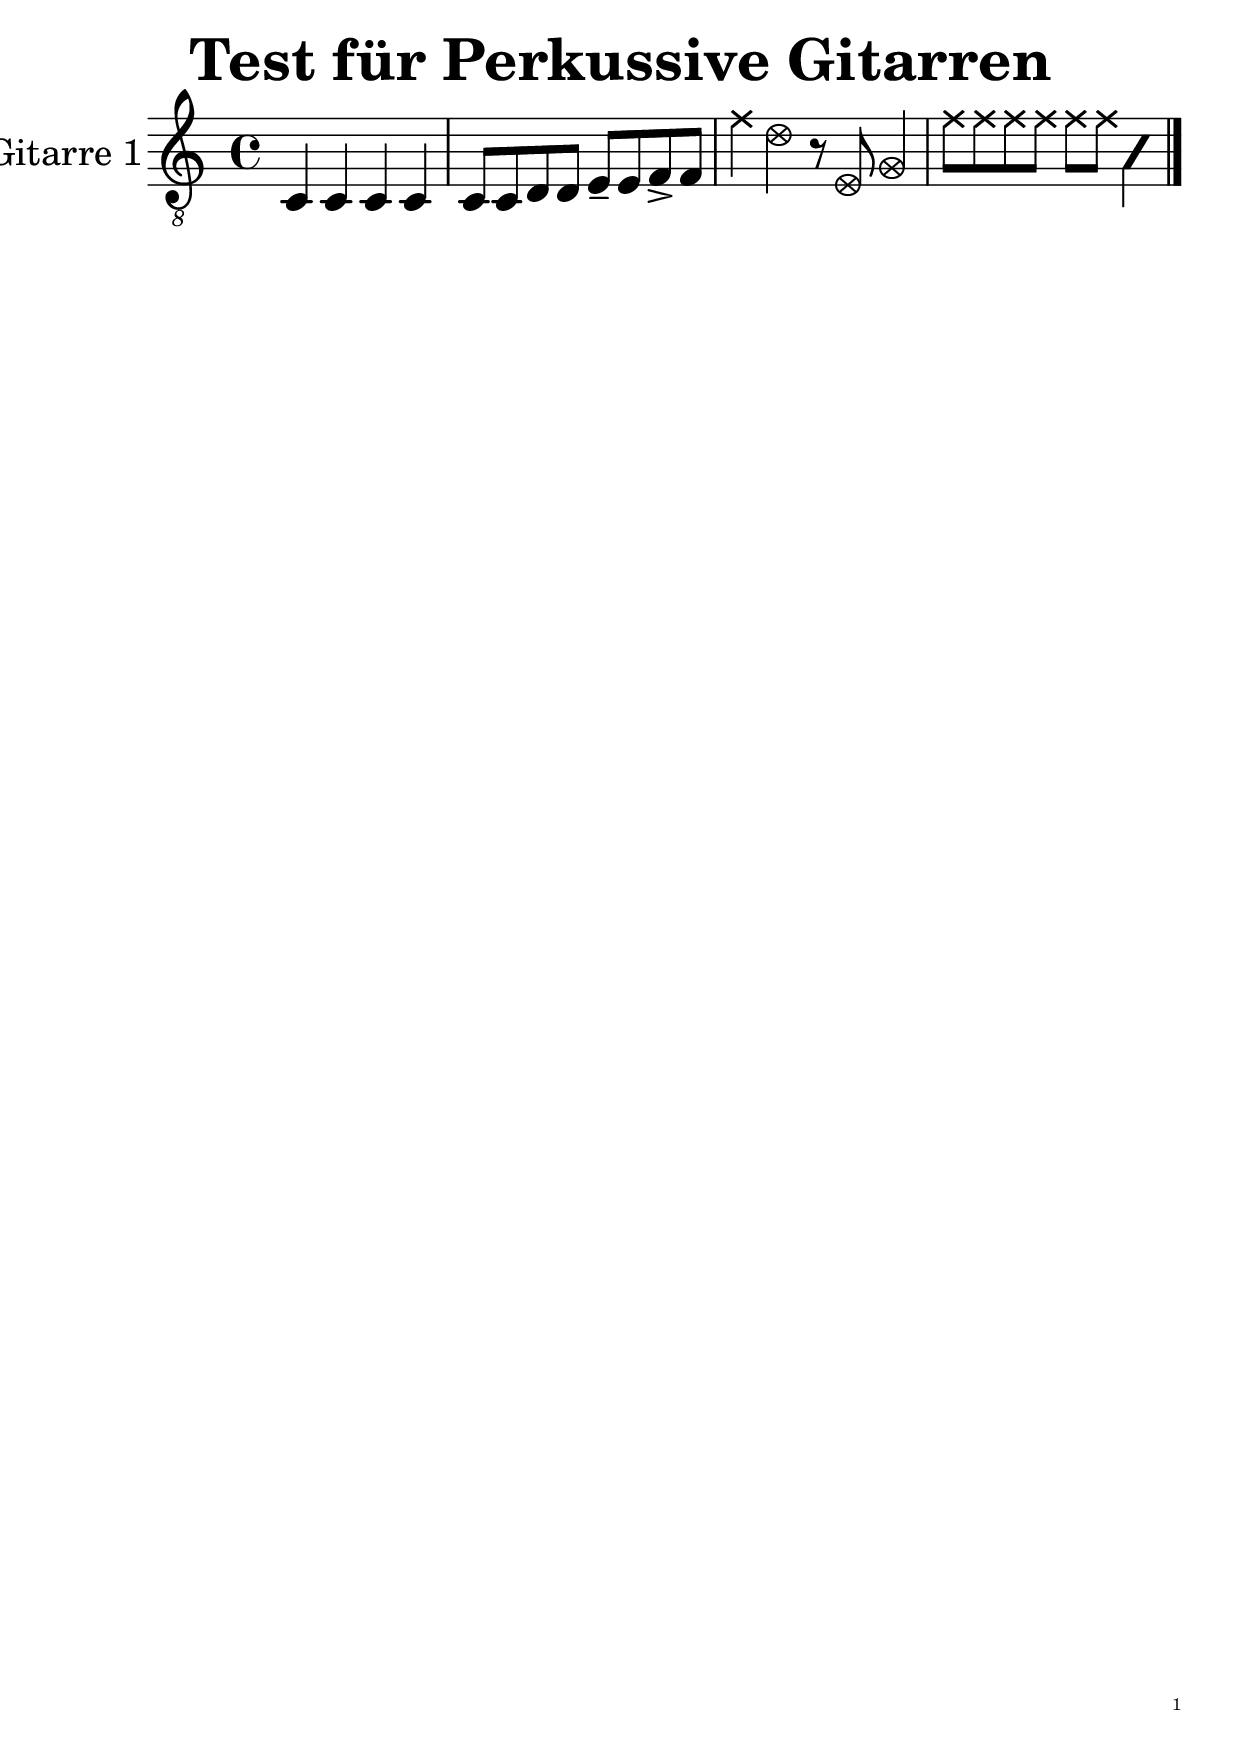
% © CC-BY-SA 4.0 Bjørn Bäuchle, see file LICENSE

% © CC-BY-SA 4.0 Bjørn Bäuchle, see file LICENSE

%{
  Head definitions for GOMP lilypond files.
%}

\version "2.24.3"
\include "articulate.ly"

#(if (defined? 'HEAD_LY_ALREADY_INCLUDED)
  (ly:warning "head.ly has already been included, crossing fingers!")
)
#(define HEAD_LY_ALREADY_INCLUDED #t)

% make includes relative for this file (and set it to default at the end):
#(begin
  (define includes_are_relative (ly:get-option 'relative-includes))
  (ly:set-option 'relative-includes #t)
  (ly:debug (ly:command-line-code))
  (ly:debug (ly:command-line-options))
  (use-modules (guile-user))
  ; sets showAlle to true, except when disabled on command line.
  ; then, sets showPart, showEins etc to that value, except defined differently on command line.
  ; then, sets hasEins etc to false.
  ; Also reads gitver, lilyver and makeMidi from command line.

  (define gitver   (if (defined? 'gitver  ) gitver   ""))
  (define lilyver  (if (defined? 'lilyver ) lilyver  ""))
  (define makeMidi (if (defined? 'makeMidi) makeMidi #f))
  (define showAlle (if (defined? 'showAlle) showAlle #t))
  (define showPart (if (defined? 'showPart) showPart showAlle))
  (define showEins (if (defined? 'showEins) showEins showAlle)) (define hasEins #f)
  (define showZwei (if (defined? 'showZwei) showZwei showAlle)) (define hasZwei #f)
  (define showDrei (if (defined? 'showDrei) showDrei showAlle)) (define hasDrei #f)
  (define showVier (if (defined? 'showVier) showVier showAlle)) (define hasVier #f)
  (define showBass (if (defined? 'showBass) showBass showAlle)) (define hasBass #f)
  (define showRyth (if (defined? 'showRyth) showRyth showAlle)) (define hasRyth #f)
  (define showDrum (if (defined? 'showDrum) showDrum showAlle)) (define hasDrum #f)
  (define showOkta (if (defined? 'showOkta) showOkta showAlle)) (define hasOkta #f)
  (define showElec (if (defined? 'showElec) showElec showAlle)) (define hasElec #f)
  (define showQuer (if (defined? 'showQuer) showQuer showAlle)) (define hasQuer #f)
  (define showSaxo (if (defined? 'showSaxo) showSaxo showAlle)) (define hasSaxo #f)
  (define showSaxb (if (defined? 'showSaxb) showSaxb showAlle)) (define hasSaxb #f)
  (define showMast (if (defined? 'showMast) showMast showAlle)) (define hasMast #f)
  (if (defined? 'mypapersize) (set-default-paper-size mypapersize))

  (ly:debug (string-append "git version: " gitver))
  (ly:debug (string-append "lily version: " lilyver))
  (ly:debug (if makeMidi "makeMidi" "make no Midi"))
  (ly:debug (if showAlle "showAlle" "show no Alle"))
  (ly:debug (if showPart "showPart" "show no Part"))
  (ly:debug (if showEins "showEins" "show no Eins"))
  (ly:debug (if showZwei "showZwei" "show no Zwei"))
  (ly:debug (if showDrei "showDrei" "show no Drei"))
  (ly:debug (if showVier "showVier" "show no Vier"))
  (ly:debug (if showRyth "showRyth" "show no Ryth"))
  (ly:debug (if showBass "showBass" "show no Bass"))
  (ly:debug (if showDrum "showDrum" "show no Drum"))
  (ly:debug (if showOkta "showOkta" "show no Okta"))
  (ly:debug (if showElec "showElec" "show no Elec"))
  (ly:debug (if showQuer "showQuer" "show no Quer"))
  (ly:debug (if showSaxo "showSaxo" "show no Saxo"))
  (ly:debug (if showSaxb "showSaxb" "show no Saxb"))
  (ly:debug (if showMast "showMast" "show no Mast"))

  ; Wir definieren für alle Instrumente eine *S*timme. Diese Variablen werden in stimmen.ly in Scores gepackt.
  (define gitDiviS #{#})
  (define gitEinsS #{#})
  (define gitZweiS #{#})
  (define gitDreiS #{#})
  (define gitVierS #{#})
  (define gitBassS #{#})
  (define gitOktaS #{#})
  (define gitElecS #{#})
  (define gitRythS #{#})
  (define querFltS #{#})
  (define saxAltAS #{#})
  (define saxAltBS #{#})
  (define percussS #{#})
  (define masterRS #{#})
  (define masterLS #{#})

  (define layout_variable #{#})
  (ly:set-option 'relative-includes includes_are_relative)
)

%{
  Provides \namedSpan "text" ly:music which sets a sequence of music
  into some kind of spanners which have a given name.

  PROBLEM: Currently, this works with Staff.ottavation, but that means
  it is neither nestable nor does it go together with, well, ottavation.
%}

#(if (defined? 'SPANS_LY_ALREADY_INCLUDED)
 (ly:warning "spans.ly has already been included, crossing fingers!")
)
#(define SPANS_LY_ALREADY_INCLUDED #t)

namedSpan = #(define-music-function
  (parser location name musix)
  (string? ly:music?)
  #{
    \ottava #0
    \set Staff.ottavation = #name
    #musix
    \ottava #0
  #}
)

% © CC-BY-SA 4.0 Bjørn Bäuchle, see file LICENSE

%{
  Provides
    \divisi yield voiceIndex normal additional
    \unMarkedDivisi yield normal additional
    \diviMark voiceIndex music
%}

#(if (defined? 'DIVISI_LY_ALREADY_INCLUDED)
 (ly:warning "divisi.ly has already been included, crossing fingers!")
)
#(define DIVISI_LY_ALREADY_INCLUDED #t)

$(if (not (defined? 'SPANS_LY_ALREADY_INCLUDED))
  (ly:error "spans.ly must be included before divisi.ly")
)

% Starts a divisi section. If we don't need to $yield to another voice,
% the second voice is out into the diviGit Staff, and if there is more
% than one voice in total "(> alls 1)", there will be a diviMark with
% the given voiceIndex on it.
%TODO: This always writes the upper voice into diviGit; I'd like to
% configure that (but that makes the interface even longer)
% voiceIndex is used for \diviMark; if negative then no mark is shown.
% MIDI output will never end in diviGit.
divisi = #(define-music-function
  (yield voiceIndex normal additional)
  (boolean? number? ly:music? ly:music?)
  (if (or yield makeMidi)
    (namedSpan "divisi" ; we'll assume that this is always for a normal guitar, thus no middleCPos given.
      (make-simultaneous-music (list
        additional
        (make-music 'VoiceSeparator)
        normal
      ))
    )
    (make-simultaneous-music (list
      normal
      (make-music 'ContextSpeccedMusic
        'property-operations '()
        'context-id "diviGit"
        'context-type 'Staff
        'element (make-sequential-music (list
          (make-music 'StaffSpanEvent 'span-direction -1)
          (if (and (>= voiceIndex 0) (> alls 1))
            (diviMark voiceIndex additional)
            additional
          )
          (make-music 'StaffSpanEvent 'span-direction 1)
        ))
      )
    ))
  )
)

% like divisi, but never write a diviMark.
unMarkedDivisi = #(define-music-function
  (yield normal additional)
  (boolean? ly:music? ly:music?)
  (divisi yield -1 normal additional)
)

#(define (first-mark textscriptevent music)
  (let ((musicType (ly:music-property music 'name))
        (elementList (ly:music-property music 'elements))
        (elementItem (ly:music-property music 'element))
       )
    ; we set the appropriate property of music and then output music at the
    ; end.
    (ly:debug "<first-mark ~a>" musicType)
    ; chords: add TextScriptEvent into 'elements
    (if (eq? musicType 'EventChord)
      (ly:music-set-property! music 'elements
        (cons textscriptevent elementList)
      )
    ; anything that has an 'element. This must be checked before 'elements,
    ; because \repeat has its body as 'element, but its alternatives as
    ; 'elements. We don't want to mark the latter ones.
    (if (not (null? elementItem))
      ; e.g. RelativeOctaveMusic, Repeats
      (ly:music-set-property! music 'element
        (first-mark textscriptevent elementItem)
      )
    ; anything that's not EventChord, doesn't have 'element, but has 'elements.
    ; this is e.g. SequentialMusic.
    (if (not (null? elementList))
      (ly:music-set-property! music 'elements
        (cons
          (first-mark textscriptevent (car elementList))
          (cdr elementList)
        )
      )
    ; all others: this will be NoteEvent, RestEvent, MultiMeasureRestMusic.
    ; simply add the TextScriptEvent
    (ly:music-set-property! music 'articulations
      ; this will be NoteEvent, RestEvent, MultiMeasureRestMusic etc.
      (cons textscriptevent (ly:music-property music 'articulations))
    )))) ; end ifs
    music
  )
)

% adds a mark to the first note or chord in the given music object.
% (prepares the text mark and calls first-mark with it)
#(define (firstMark markDir markText music)
  (first-mark
    (make-music
      'TextScriptEvent
      'direction markDir
      'text markText)
    music
  )
)

% Adds a voice mark to the first note-like item in the given music.
% we accept voiceIndex 0 through 5, with all else giving a filled
% triangle.
diviMark = #(define-music-function
  (voiceIndex note)
  (number? ly:music?)
  (begin
    (if (eq? voiceIndex 0) (firstMark +1 (markup #:triangle #f) note)
    (if (eq? voiceIndex 1) (firstMark +1 (markup #:box    "1") note)
    (if (eq? voiceIndex 2) (firstMark -1 (markup #:box    "2") note)
    (if (eq? voiceIndex 3) (firstMark +1 (markup #:circle "3") note)
    (if (eq? voiceIndex 4) (firstMark -1 (markup #:circle "4") note)
    (if (eq? voiceIndex 5) (firstMark -1 (markup #:scale '(1 . -1) #:triangle #f) note)
                           (firstMark -1 (markup #:triangle #t) note)
    ))))))
  )
)


% © CC-BY-SA 4.0 Bjørn Bäuchle, see file LICENSE

%{
  Provides
    \solo N? music
%}

#(if (defined? 'SOLO_LY_ALREADY_INCLUDED)
 (ly:warning "solo.ly has already been included, crossing fingers!")
)
#(define SOLO_LY_ALREADY_INCLUDED #t)

$(if (not (defined? 'SPANS_LY_ALREADY_INCLUDED))
  (ly:error "spans.ly must be included before solo.ly")
)

solo = #(define-music-function
  (middleCPos musix)
  ((number? 1) ly:music?)
  (namedSpan "Solo" middleCPos musix)
)

% © CC-BY-SA 4.0 Bjørn Bäuchle, see file LICENSE

%{
  Provides
    \bassAchtva (as markup)
    \bassAchtvaExplain (also markup)
    \bassTacet music
%}

#(if (defined? 'BASS_IN_GUITAR_LY_ALREADY_INCLUDED)
 (ly:warning "bass_in_guitar.ly has already been included, crossing fingers!")
)
#(define BASS_IN_GUITAR_LY_ALREADY_INCLUDED #t)

$(if (not (defined? 'SPANS_LY_ALREADY_INCLUDED))
  (ly:error "spans.ly must be included before bass_in_guitar.ly")
)

bassAchtva = \markup { \musicglyph #"pedal.*" }
#(define-markup-command
  (bassAchtvaExplain layout props maybe)
  (boolean?)
  (if maybe
  (interpret-markup layout props #{
    \markup { \musicglyph #"pedal.*": Bassgitarre 1 Oktave höher }
  #})
  (interpret-markup layout props #{ "" #})
  )
)

bassTacet = #(define-music-function
  (parser location musix)
  (ly:music?)
  #{ \namedSpan "Bass tacet" #musix #}
)


\include "percussion_helpers.ly"
% © CC-BY-SA 4.0 Bjørn Bäuchle, see file LICENSE

%{
  Provides
    \straight N? music
%}

#(if (defined? 'STRAIGHT_LY_ALREADY_INCLUDED)
 (ly:warning "straight.ly has already been included, crossing fingers!")
)
#(define STRAIGHT_LY_ALREADY_INCLUDED #t)

$(if (not (defined? 'SPANS_LY_ALREADY_INCLUDED))
  (ly:error "spans.ly must be included before straight.ly")
)

straight = #(define-music-function
  (middleCPos musix)
  ((number? 1) ly:music?)
  (namedSpan "Straight" middleCPos musix)
)


hasEins = ##t
% © CC-BY-SA 4.0 Bjørn Bäuchle, see file LICENSE

#(begin
  (define (count-if lst)
    (if (null? lst) 0 (+ (if (car lst) 1 0) (count-if (cdr lst))))
  )
  (define gits (count-if (list hasEins hasZwei hasDrei hasVier hasRyth)))
  (define oths (count-if (list hasBass hasDrum hasOkta hasElec hasQuer hasSaxo hasSaxb hasMast)))
  (define alls (count-if (list
    (and showEins hasEins)
    (and showZwei hasZwei)
    (and showDrei hasDrei)
    (and showVier hasVier)
    (and showBass hasBass)
    (and showRyth hasRyth)
    (and showDrum hasDrum)
    (and showOkta hasOkta)
    (and showElec hasElec)
    (and showQuer hasQuer)
    (and showSaxo hasSaxo)
    (and showSaxb hasSaxb)
    (and showMast hasMast)
  )))
  (define showEins (if hasEins showEins #f))
  (define showZwei (if hasZwei showZwei #f))
  (define showDrei (if hasDrei showDrei #f))
  (define showVier (if hasVier showVier #f))
  (define showBass (if hasBass showBass #f))
  (define showRyth (if hasRyth showRyth #f))
  (define showDrum (if hasDrum showDrum #f))
  (define showOkta (if hasOkta showOkta #f))
  (define showElec (if hasElec showElec #f))
  (define showQuer (if hasQuer showQuer #f))
  (define showSaxo (if hasSaxo showSaxo #f))
  (define showSaxb (if hasSaxb showSaxb #f))
  (define showMast (if hasMast showMast #f))

  (ly:debug (string-append "Alls: " (number->string alls)))
  (ly:debug (string-append "Gits: " (number->string gits)))
  (ly:debug (string-append "Oths: " (number->string oths)))
  (ly:debug (string-append (if hasEins "hasEins;     " "has no Eins; ") (if showEins "showEins" "show no Eins")))
  (ly:debug (string-append (if hasZwei "hasZwei;     " "has no Zwei; ") (if showZwei "showZwei" "show no Zwei")))
  (ly:debug (string-append (if hasDrei "hasDrei;     " "has no Drei; ") (if showDrei "showDrei" "show no Drei")))
  (ly:debug (string-append (if hasVier "hasVier;     " "has no Vier; ") (if showVier "showVier" "show no Vier")))
  (ly:debug (string-append (if hasBass "hasBass;     " "has no Bass; ") (if showBass "showBass" "show no Bass")))
  (ly:debug (string-append (if hasRyth "hasRyth;     " "has no Ryth; ") (if showRyth "showRyth" "show no Ryth")))
  (ly:debug (string-append (if hasDrum "hasDrum;     " "has no Drum; ") (if showDrum "showDrum" "show no Drum")))
  (ly:debug (string-append (if hasOkta "hasOkta;     " "has no Okta; ") (if showOkta "showOkta" "show no Okta")))
  (ly:debug (string-append (if hasElec "hasElec;     " "has no Elec; ") (if showElec "showElec" "show no Elec")))
  (ly:debug (string-append (if hasQuer "hasQuer;     " "has no Quer; ") (if showQuer "showQuer" "show no Quer")))
  (ly:debug (string-append (if hasSaxo "hasSaxo;     " "has no Saxo; ") (if showSaxo "showSaxo" "show no Saxo")))
  (ly:debug (string-append (if hasSaxb "hasSaxb;     " "has no Saxb; ") (if showSaxb "showSaxb" "show no Saxb")))
  (ly:debug (string-append (if hasMast "hasMast;     " "has no Mast; ") (if showMast "showMast" "show no Mast")))

  (define (append-if old doit suffix) (if doit (string-append old suffix) old))
  (define instruments "Gitarrenorchester")
  ; if mehr, then whatever comes next is at least the second word and needs a comma before it.
  (define mehr #f)
  (define instruments (append-if instruments (> oths 0) " mit ")) ; no comma at beginning...
  (define instruments (append-if instruments hasBass    "Bass"))
  (define mehr (or hasBass mehr))
  (define instruments (append-if instruments (and hasDrum mehr) ", "))
  (define instruments (append-if instruments hasDrum "Percussion"))
  (define mehr (or hasDrum mehr))
  (define instruments (append-if instruments (and hasOkta mehr) ", "))
  (define instruments (append-if instruments hasOkta "Oktavgitarren"))
  (define mehr (or hasOkta mehr))
  (define instruments (append-if instruments (and hasElec mehr) ", "))
  (define instruments (append-if instruments hasElec "E-Gitarre"))
  (define mehr (or hasElec mehr))
  (define instruments (append-if instruments (and hasQuer mehr) ", "))
  (define instruments (append-if instruments hasQuer "Querflöte"))
  (define mehr (or hasQuer mehr))
  (define someSax (or hasSaxo hasSaxb))
  (define instruments (append-if instruments (and someSax mehr) ", "))
  (define instruments (append-if instruments someSax "Saxophon"))
  (define instruments (append-if instruments (and hasSaxo hasSaxb) "e")) ; plural for multiple Sax
  (define mehr (or someSax mehr))
  (define instruments (append-if instruments (and hasMast mehr) ", "))
  (define instruments (append-if instruments      hasMast       "Klavier"))
  (define instruments (append-if instruments (> (+ oths gits) alls) " (Auszug)"))
  (ly:message (string-append "Instruments: " instruments))

  (define is-part (and showPart (= (+ oths gits) alls)))
  (define auszug (if is-part "Partitur" ""))
  (define auszug (append-if auszug (and (not is-part) showEins) "Git. 1 "))
  (define auszug (append-if auszug (and (not is-part) showZwei) "Git. 2 "))
  (define auszug (append-if auszug (and (not is-part) showDrei) "Git. 3 "))
  (define auszug (append-if auszug (and (not is-part) showVier) "Git. 4 "))
  (define auszug (append-if auszug (and (not is-part) showBass) "Bass "))
  (define auszug (append-if auszug (and (not is-part) showRyth) "Rythm "))
  (define auszug (append-if auszug (and (not is-part) showDrum) "Percussion "))
  (define auszug (append-if auszug (and (not is-part) showOkta) "Oktavgitarre "))
  (define auszug (append-if auszug (and (not is-part) showElec) "E-Gitarre "))
  (define auszug (append-if auszug (and (not is-part) showQuer) "Querflöte "))
  (define auszug (append-if auszug (and (not is-part) showSaxo) "Saxophon "))
  (define auszug (append-if auszug (and (not is-part) showSaxb) "Saxophon Ⅱ "))
  (define auszug (append-if auszug (and (not is-part) showMast) "Klavier "))

  (define suffix "")
  (define suffix (append-if suffix makeMidi "_midi"))
  (define suffix (append-if suffix (and showPart (< (+ oths gits) alls)) "_p"))
  (define suffix (append-if suffix (and (not showAlle) showEins) "_1"))
  (define suffix (append-if suffix (and (not showAlle) showZwei) "_2"))
  (define suffix (append-if suffix (and (not showAlle) showDrei) "_3"))
  (define suffix (append-if suffix (and (not showAlle) showVier) "_4"))
  (define suffix (append-if suffix (and (not showAlle) showBass) "_b"))
  (define suffix (append-if suffix (and (not showAlle) showRyth) "_r"))
  (define suffix (append-if suffix (and (not showAlle) showDrum) "_d"))
  (define suffix (append-if suffix (and (not showAlle) showOkta) "_o"))
  (define suffix (append-if suffix (and (not showAlle) showElec) "_e"))
  (define suffix (append-if suffix (and (not showAlle) showQuer) "_q"))
  (define suffix (append-if suffix (and (not showAlle) showSaxo) "_s"))
  (define suffix (append-if suffix (and (not showAlle) showSaxb) "_sb"))
  (define suffix (append-if suffix (and (not showAlle) showMast) "_master"))
  (define suffix (if (> (string-length suffix) 0) (substring suffix 1) suffix))
)

#(set-global-staff-size 32)

#(define percTable '(
        (hihat cross #f 4)
        (snare xcircle #f 2)
        (hightom xcircle #f -2)
        (lowtom xcircle #f -4)
        ))

global = {}
gitEinsS = \relative c {
  \namedSpan "Normal notes" { c4 c c c }
  \namedSpan "Notes inside \perc" \perc { c8 c d d e-- e f-> f }
  \namedSpan "drums inside \perc" \perc \drummode { hh4 sn r8 toml tomh4 }
  \namedSpan "unfolded and unknown" \perc \drummode { \repeat unfold 6 hh8 cymr4 }
  \bar "|."
}
gitDiviS = { s1*4 }
% © CC-BY-SA 4.0 Bjørn Bäuchle, see file LICENSE

%{
   Diese Datei macht aus ausgewählten Stimmen-Variablen (...S)
   Musiksystem-Variablen (...M)
%}

% © CC-BY-SA 4.0 Bjørn Bäuchle, see file LICENSE

%{
    baseNoteChord copies music and changes all chords (in the copy) to
    only the first note.
%}

\version "2.24.3"

#(if (defined? 'CHORDS_LY_ALREADY_INCLUDED)
  (ly:warning "chords.ly has already been included, crossing fingers!")
)
#(define CHORDS_LY_ALREADY_INCLUDED #t)

#(define (getFirstNoteFromChord chord-elements)
  (if (null? chord-elements)
    ; if the argument is empty, return an empty list.
    (list)
    ; if the argument is not empty:
    (if (eq? (ly:music-property (car chord-elements) 'name) 'NoteEvent)
      ; if the first item is a NoteEvent, return that
      (car chord-elements)
      ; if the first item is something else, recurse from the next element.
      (getFirstNoteFromChord (cdr chord-elements))
    ) ; end if is-NoteEvent
  ) ; end if is-null
) % getFirstNoteFromChord

#(define (getArticulationsFromChord chord-elements)
  (if (null? chord-elements)
    ; argument is empty? return empty list.
    (list)
    (if (eq? (ly:music-property (car chord-elements) 'name) 'NoteEvent)
      ; if NoteEvent: try next chord-elements element.
      (getArticulationsFromChord (cdr chord-elements))
      ; else (not NoteEvent): prepend this to the articulations from the rest
      ; of the list.
      (cond (car chord-elements) (getArticulationsFromChord (cdr chord-elements)))
    ) ; end if is-NoteEvent
  ) ; end if is-null
) % getArticulationsFromChord

#(define (stripChord chord)
  (let ((firstnote (getFirstNoteFromChord (ly:music-property chord 'elements))))
    (let ((articulation (getArticulationsFromChord (ly:music-property chord 'elements))))
      (if (not (null? articulation))
        ; if there is some articulation in the chord, set firstnote's articulations
        ; to that.
        (ly:music-set-property! firstnote 'articulations articulation)
      ) ; endif articulation is present
    ) ; let articulation
    ; firstnote has been extracted, its articulations set - now return that.
    firstnote
  ) ; let firstnote
) % stripChord

#(define (bnc music)
  (let ((musicType (ly:music-property music 'name)))
    (ly:debug "<bnc ~a>" musicType)
    (if (eq? musicType 'EventChord)
      ; chords are what really interest us, they need to be stripped.
      (stripChord music)
    (begin ; else: not EventChord - strip any chords nested underneath, but
           ; else, copy.
      (if (not (null? (ly:music-property music 'elements)))
        ; if there are elements, transform them all:
        (ly:music-set-property! music 'elements
          (map (lambda (x) (bnc x)) (ly:music-property music 'elements))
        )
        (ly:debug "Input ~a has no 'elements!" musicType)
      )
      (if (not (null? (ly:music-property music 'element)))
        ; if there is element, transform it:
        (ly:music-set-property! music 'element
          (bnc (ly:music-property music 'element))
        )
        (ly:debug "Input ~a has no 'element!" musicType)
      )
      ; in the end, output the possibly-changed sequence.
      music
      ) ; end else clause
    ) ; end if
  ) ; let musicType
) % bnc

baseNoteChord = #(define-music-function
  (parser location chordseq)
  (ly:music?)
  ; call bnc with a copy of chordseq, so that chordseq isn't changed.
  (bnc (ly:music-deep-copy chordseq))
) % baseNoteChord



#(define equivalent_length
  (if hasEins
    (ly:music-length gitEinsS)
  (if hasZwei
    (ly:music-length gitZweiS)
  (if hasDrei
    (ly:music-length gitDreiS)
  (if hasVier
    (ly:music-length gitVierS)
  (if hasMast
    (ly:music-length gitMastS)
    ; if we have neither of the above: what the f? But we'll probably not need
    ; gitDiviS then, either.
    (ly:music-length (make-sequential-music '()))
  )))))
)

#(define gitDiviS (make-music 'SkipEvent 'duration (make-duration-of-length equivalent_length)))

masterR = {
  \global
  \clef "G"
  \global
  \masterRS
}

masterL = {
  \global
  \clef "F"
  \global
  \masterLS
}

masterM = \new PianoStaff <<
  \set PianoStaff.instrumentName = "Master"
  \set PianoStaff.shortInstrumentName = "M"
  \new Staff = "masterRH" \masterR
  \new Staff = "masterLH" \masterL
>>

gitDiviM = { \new Staff = "diviGit" \with {
     \remove "Time_signature_engraver"
     \RemoveEmptyStaves
     \override VerticalAxisGroup.remove-first = ##t
     \hide Clef
     \clef "G_8"
     fontSize = #-4
     midiInstrument = #"acoustic guitar (nylon)"
     \override StaffSymbol.staff-space = #(magstep -4)
     \override StaffSymbol.thickness = #(magstep -4)
     \global
  } { \stopStaff \gitDiviS }
}

gitPercM = {
  \new DrumStaff = "percGit"  <<
    \global
    \new DrumVoice {
      \stopStaff
      \gitDiviS
    }
  >>
}

gitEinsM = \new Staff <<
  \new Voice {
    \set Staff.instrumentName = "Gitarre 1"
    \set Staff.shortInstrumentName = "(1)"
    \clef "G_8"
    \set Staff.midiInstrument = #"acoustic guitar (nylon)"
    \global
    \gitEinsS
  }
>>

gitZweiM = \new Staff <<
  \new Voice {
    \set Staff.instrumentName = "Gitarre 2"
    \set Staff.shortInstrumentName = "(2)"
    \clef "G_8"
    \set Staff.midiInstrument = #"acoustic guitar (nylon)"
    \global
    \gitZweiS
  }
>>

gitDreiM = \new Staff <<
  \new Voice {
    \set Staff.instrumentName = "Gitarre 3"
    \set Staff.shortInstrumentName = "(3)"
    \clef "G_8"
    \set Staff.midiInstrument = #"acoustic guitar (nylon)"
    \global
    \gitDreiS
  }
>>

gitVierM = \new Staff <<
  \new Voice {
    \set Staff.instrumentName = "Gitarre 4"
    \set Staff.shortInstrumentName = "(4)"
    \clef "G_8"
    \set Staff.midiInstrument = #"acoustic guitar (nylon)"
    \global
    \gitVierS
  }
>>

gitBassM = \new Staff <<
  \new Voice {
    \set Staff.instrumentName = "Bass"
    \set Staff.shortInstrumentName = "(B)"
    \clef "G_15"
    \set Staff.midiInstrument = #"acoustic guitar (nylon)"
    \global
    \gitBassS
  }
>>

chordNames = \new ChordNames {
  % the next two lines are basically \semiGermanChords, just the bass
  % note obeys the same rules as the chord name proper and is uppercase.
  \set chordRootNamer = #(chord-name->german-markup #f)
  \set chordNoteNamer = #(chord-name->german-markup #f)
  \set noChordSymbol = ##f
  \set chordChanges = ##t
  \set chordNameLowercaseMinor = ##t
  \set Staff.midiInstrument = #"acoustic guitar (nylon)"
  \global
  \gitRythS
}

chordRythm = \new Staff \with {
  \override StaffSymbol.line-count = #1
} <<
  \new Voice \with {
    \consists "Pitch_squash_engraver"
  } {
    \set Staff.instrumentName = "Rhythm"
    \set Staff.shortInstrumentName = "(R)"
    \clef percussion
    \global
    \improvisationOn
    \baseNoteChord \gitRythS
    \improvisationOff
  }
>>

gitRythM = <<
  \chordNames
  \chordRythm
>>

saxAltAM = \new Staff <<
  \new Voice {
    \set Staff.instrumentName = "Saxophon"
    \set Staff.shortInstrumentName = "(S)"
    \clef "G"
    \set Staff.midiInstrument = #"alto sax"
    \transposition es
    \transpose es c { \global }
    \saxAltAS
  }
>>

saxAltBM = \new Staff <<
  \new Voice {
    \set Staff.instrumentName = "Saxophon Ⅱ"
    \set Staff.shortInstrumentName = "(SⅡ)"
    \clef "G"
    \set Staff.midiInstrument = #"alto sax"
    \transposition es
    \transpose es c { \global }
    \saxAltBS
  }
>>

gitElecM = \new Staff <<
  \new Voice {
    \set Staff.instrumentName = "E-Gitarre"
    \set Staff.shortInstrumentName = "(E)"
    \clef "G_8"
    \set Staff.midiInstrument = #"overdriven guitar"
    \global
    \gitElecS
  }
>>

querFltM = \new Staff <<
  \new Voice {
    \set Staff.instrumentName = "Querflöte"
    \set Staff.shortInstrumentName = "(Q)"
    \clef "G"
    \set Staff.midiInstrument = #"flute"
    \global
    \querFltS
  }
>>

gitOktaM = \new Staff <<
  \new Voice {
    \set Staff.instrumentName = "Oktavgitarre"
    \set Staff.shortInstrumentName = "(O)"
    \clef "G"
    \set Staff.midiInstrument = #"acoustic guitar (nylon)"
    \global
    \gitOktaS
  }
>>

percussM = {
  \new DrumStaff \with {
    \override StaffSymbol.line-count = \percLines
    countPercentRepeats = ##t
    drumStyleTable = #(alist->hash-table percTable)
  }
  <<
    \global
    \set DrumStaff.instrumentName = "Drums"
    \set DrumStaff.shortInstrumentName = "(D)"
    \new DrumVoice \percussS
  >>
}

#(begin
  (ly:progress "\nVersion: ~a ~a\n" gitver lilyver)
  (ly:progress "Instruments: ~a\n" instruments)
  (ly:progress "Excerpt: ~a\n" auszug)
  (ly:progress "Suffix: ~a\n" suffix)
  (ly:progress "MIDI: ~a\n" (if makeMidi "ja" "nein"))
)


\book {
  \header {
    title = "Test für Perkussive Gitarren"
  }
  \include "lilyparts/paper.ly"
  % © CC-BY-SA 4.0 Bjørn Bäuchle, see file LICENSE

%{
    Setzt den Inhalt der Variablen \music in je einen Score für Noten- und
    einen für MIDI-Eport.

    Diese Datei wird direkt in den \book {}-Block eingebunden.
%}

\bookOutputSuffix \suffix
% Noten:
\score {
  \unfoldRepeats \articulate <<
  \new GrandStaff <<
    \new StaffGroup <<
      #(if hasMast #{ \masterM #})
      #(if hasEins #{ \gitEinsM #})
      #(if hasZwei #{ \gitZweiM #})
      #(if hasDrei #{ \gitDreiM #})
      #(if hasVier #{ \gitVierM #})
      #(if hasBass #{ \gitBassM #})
      #(if hasRyth #{ \chordNames #})
      #(if hasDrum #{ \percussM #})
      #(if hasQuer #{ \querFltM #})
      #(if hasSaxo #{ \saxAltAM #})
      #(if hasSaxb #{ \saxAltBM #})
      #(if hasElec #{ \gitElecM #})
      #(if hasQuer #{ \gitOktaM #})
      \gitDiviM
      \gitPercM
    >>
  >>
  >>
  \midi {}
}

\score {
  <<
    #(if (and (= alls 1) showRyth) #{
      \set Score.rehearsalMarkFormatter = #format-mark-box-alphabet
    #})
    #(if showMast masterM)
    \new StaffGroup <<
      #(if showQuer querFltM)
      #(if showSaxo saxAltAM)
      #(if showSaxb saxAltBM)
      #(if showElec gitElecM)
      #(if showOkta gitOktaM)
    >>
    \new StaffGroup <<
      #(if showEins gitEinsM)
      #(if showZwei gitZweiM)
      #(if showDrei gitDreiM)
      #(if showVier gitVierM)
      \gitDiviM
      #(if showBass gitBassM)
      #(if showRyth gitRythM)
    >>
    \new StaffGroup <<
      #(if showDrum percussM)
    >>
  >>
  \layout {
    \layout_variable
  }
}

}
